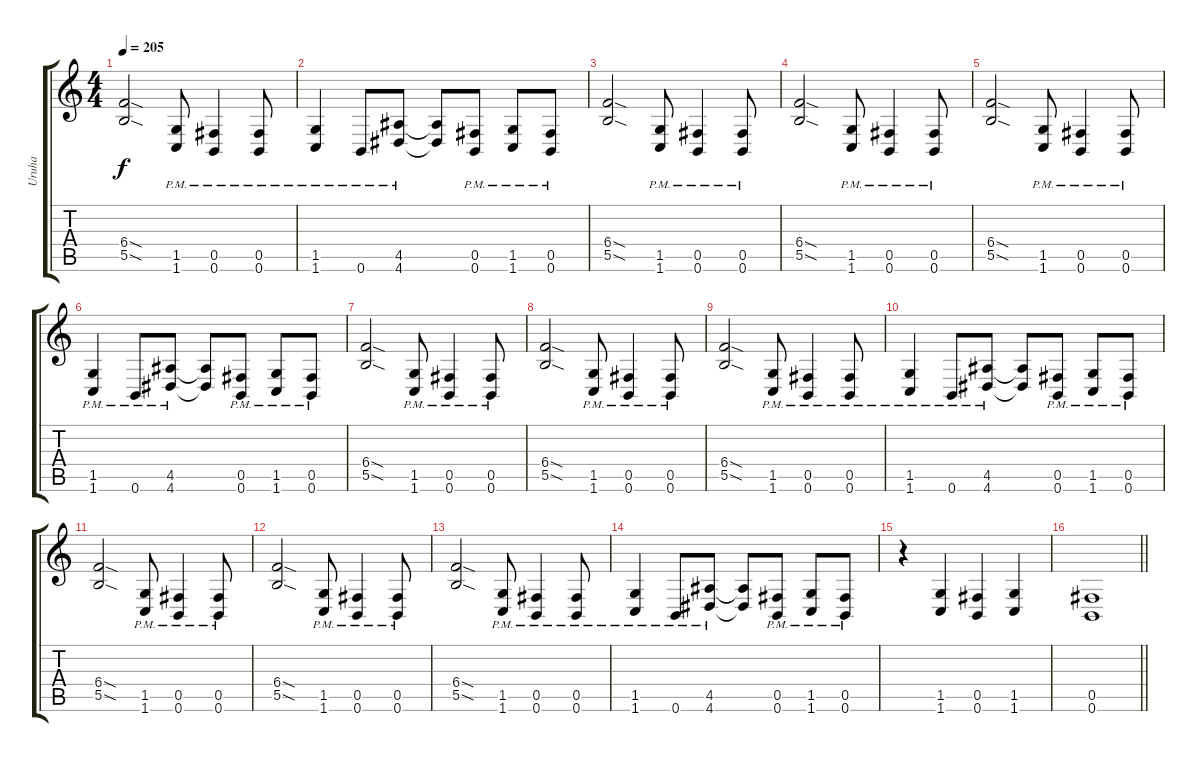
\track ("Uruha" "Uruha") {instrument distortionguitar}
\staff {score tabs}
\tuning (Db4 Ab3 E3 B2 Gb2 B1) {hide}
\ts (4 4)
\tempo 205
\clef g2
\ks c
(6.4{sod} 5.5{sod}).2{dy f} (1.5{pm} 1.6{pm}).8 (0.5{pm} 0.6{pm}).4 (0.5{pm} 0.6{pm}).8 |
(1.5{pm} 1.6{pm}).4 0.6{pm}.8 (4.5{pm} 4.6{pm}).8 (4.5{t} 4.6{t}).8 (0.5{pm} 0.6{pm}).8 (1.5{pm} 1.6{pm}).8 (0.5{pm} 0.6{pm}).8 |
(6.4{sod} 5.5{sod}).2 (1.5{pm} 1.6{pm}).8 (0.5{pm} 0.6{pm}).4 (0.5{pm} 0.6{pm}).8 |
(6.4{sod} 5.5{sod}).2 (1.5{pm} 1.6{pm}).8 (0.5{pm} 0.6{pm}).4 (0.5{pm} 0.6{pm}).8 |
(6.4{sod} 5.5{sod}).2 (1.5{pm} 1.6{pm}).8 (0.5{pm} 0.6{pm}).4 (0.5{pm} 0.6{pm}).8 |
(1.5{pm} 1.6{pm}).4 0.6{pm}.8 (4.5{pm} 4.6{pm}).8 (4.5{t} 4.6{t}).8 (0.5{pm} 0.6{pm}).8 (1.5{pm} 1.6{pm}).8 (0.5{pm} 0.6{pm}).8 |
(6.4{sod} 5.5{sod}).2 (1.5{pm} 1.6{pm}).8 (0.5{pm} 0.6{pm}).4 (0.5{pm} 0.6{pm}).8 |
(6.4{sod} 5.5{sod}).2 (1.5{pm} 1.6{pm}).8 (0.5{pm} 0.6{pm}).4 (0.5{pm} 0.6{pm}).8 |
(6.4{sod} 5.5{sod}).2 (1.5{pm} 1.6{pm}).8 (0.5{pm} 0.6{pm}).4 (0.5{pm} 0.6{pm}).8 |
(1.5{pm} 1.6{pm}).4 0.6{pm}.8 (4.5{pm} 4.6{pm}).8 (4.5{t} 4.6{t}).8 (0.5{pm} 0.6{pm}).8 (1.5{pm} 1.6{pm}).8 (0.5{pm} 0.6{pm}).8 |
(6.4{sod} 5.5{sod}).2 (1.5{pm} 1.6{pm}).8 (0.5{pm} 0.6{pm}).4 (0.5{pm} 0.6{pm}).8 |
(6.4{sod} 5.5{sod}).2 (1.5{pm} 1.6{pm}).8 (0.5{pm} 0.6{pm}).4 (0.5{pm} 0.6{pm}).8 |
(6.4{sod} 5.5{sod}).2 (1.5{pm} 1.6{pm}).8 (0.5{pm} 0.6{pm}).4 (0.5{pm} 0.6{pm}).8 |
(1.5{pm} 1.6{pm}).4 0.6{pm}.8 (4.5{pm} 4.6{pm}).8 (4.5{t} 4.6{t}).8 (0.5 0.6{pm}).8 (1.5{pm} 1.6{pm}).8 (0.5{pm} 0.6{pm}).8 |
r.4 (1.5 1.6).4 (0.5 0.6).4 (1.5 1.6).4 |
\barLineRight lightlight
(0.5 0.6).1
